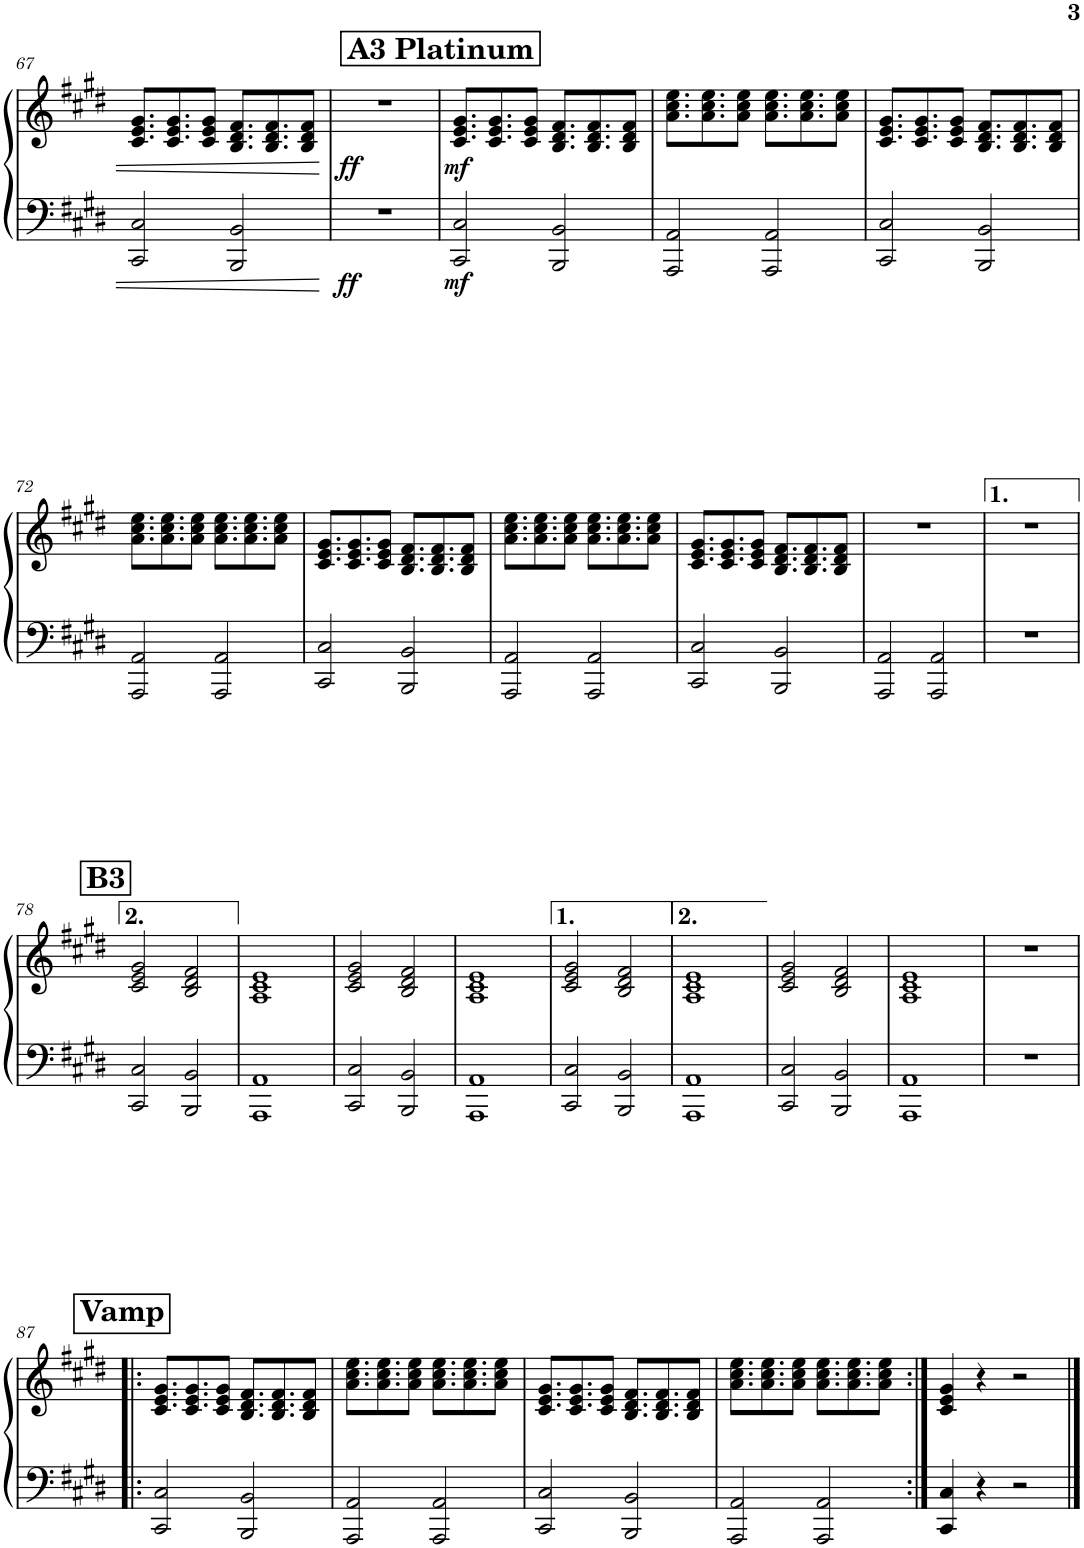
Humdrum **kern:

**kern	**kern	**dynam
*part1	*part1	*part1
*staff2	*staff1	*staff1/2
*I"Electric Piano	*	*
*I'El. Pno.	*	*
!!LO:PB:g=z
*clefF4	*clefG2	*
*k[f#c#g#d#]	*k[f#c#g#d#]	*
*M4/4	*M4/4	*
=67	=67	=67
2CC#/ 2C#/	8.c#/ 8.e/ 8.g#/L	.
.	8.c#/ 8.e/ 8.g#/	.
.	8c#/ 8e/ 8g#/J	.
2BBB/ 2BB/	8.B/ 8.d#/ 8.f#/L	.
.	8.B/ 8.d#/ 8.f#/	.
.	8B/ 8d#/ 8f#/J	.
=68	=68	=68
!	!	!LO:DY:b=2
!	!	!LO:DY:n=1:b
1r	1r	ff ff
!!LO:REH:place=s1:a:B:cj:fs=14:t=A3 Platinum
=69	=69	=69
!	!	!LO:DY:b=2
!	!	!LO:DY:n=1:b
2CC#/ 2C#/	8.c#/ 8.e/ 8.g#/L	mf mf
.	8.c#/ 8.e/ 8.g#/	.
.	8c#/ 8e/ 8g#/J	.
2BBB/ 2BB/	8.B/ 8.d#/ 8.f#/L	.
.	8.B/ 8.d#/ 8.f#/	.
.	8B/ 8d#/ 8f#/J	.
=70	=70	=70
2AAA/ 2AA/	8.a\ 8.cc#\ 8.ee\L	.
.	8.a\ 8.cc#\ 8.ee\	.
.	8a\ 8cc#\ 8ee\J	.
2AAA/ 2AA/	8.a\ 8.cc#\ 8.ee\L	.
.	8.a\ 8.cc#\ 8.ee\	.
.	8a\ 8cc#\ 8ee\J	.
=71	=71	=71
2CC#/ 2C#/	8.c#/ 8.e/ 8.g#/L	.
.	8.c#/ 8.e/ 8.g#/	.
.	8c#/ 8e/ 8g#/J	.
2BBB/ 2BB/	8.B/ 8.d#/ 8.f#/L	.
.	8.B/ 8.d#/ 8.f#/	.
.	8B/ 8d#/ 8f#/J	.
!!LO:LB:g=z
=72	=72	=72
2AAA/ 2AA/	8.a\ 8.cc#\ 8.ee\L	.
.	8.a\ 8.cc#\ 8.ee\	.
.	8a\ 8cc#\ 8ee\J	.
2AAA/ 2AA/	8.a\ 8.cc#\ 8.ee\L	.
.	8.a\ 8.cc#\ 8.ee\	.
.	8a\ 8cc#\ 8ee\J	.
=73	=73	=73
2CC#/ 2C#/	8.c#/ 8.e/ 8.g#/L	.
.	8.c#/ 8.e/ 8.g#/	.
.	8c#/ 8e/ 8g#/J	.
2BBB/ 2BB/	8.B/ 8.d#/ 8.f#/L	.
.	8.B/ 8.d#/ 8.f#/	.
.	8B/ 8d#/ 8f#/J	.
=74	=74	=74
2AAA/ 2AA/	8.a\ 8.cc#\ 8.ee\L	.
.	8.a\ 8.cc#\ 8.ee\	.
.	8a\ 8cc#\ 8ee\J	.
2AAA/ 2AA/	8.a\ 8.cc#\ 8.ee\L	.
.	8.a\ 8.cc#\ 8.ee\	.
.	8a\ 8cc#\ 8ee\J	.
=75	=75	=75
2CC#/ 2C#/	8.c#/ 8.e/ 8.g#/L	.
.	8.c#/ 8.e/ 8.g#/	.
.	8c#/ 8e/ 8g#/J	.
2BBB/ 2BB/	8.B/ 8.d#/ 8.f#/L	.
.	8.B/ 8.d#/ 8.f#/	.
.	8B/ 8d#/ 8f#/J	.
=76	=76	=76
2AAA/ 2AA/	1r	.
2AAA/ 2AA/	.	.
=77	=77	=77
1r	1r	.
!!LO:LB:g=z
!!LO:REH:place=s1:a:B:cj:fs=14:t=B3
=78	=78	=78
2CC#/ 2C#/	2c#/ 2e/ 2g#/	.
2BBB/ 2BB/	2B/ 2d#/ 2f#/	.
=79	=79	=79
1AAA 1AA	1A 1c# 1e	.
=80	=80	=80
2CC#/ 2C#/	2c#/ 2e/ 2g#/	.
2BBB/ 2BB/	2B/ 2d#/ 2f#/	.
=81	=81	=81
1AAA 1AA	1A 1c# 1e	.
=82	=82	=82
2CC#/ 2C#/	2c#/ 2e/ 2g#/	.
2BBB/ 2BB/	2B/ 2d#/ 2f#/	.
=83	=83	=83
1AAA 1AA	1A 1c# 1e	.
=84	=84	=84
2CC#/ 2C#/	2c#/ 2e/ 2g#/	.
2BBB/ 2BB/	2B/ 2d#/ 2f#/	.
=85	=85	=85
1AAA 1AA	1A 1c# 1e	.
=86	=86	=86
1r	1r	.
!!LO:LB:g=z
!!LO:REH:place=s1:a:B:cj:fs=14:t=Vamp
=87!|:	=87!|:	=87!|:
2CC#/ 2C#/	8.c#/ 8.e/ 8.g#/L	.
.	8.c#/ 8.e/ 8.g#/	.
.	8c#/ 8e/ 8g#/J	.
2BBB/ 2BB/	8.B/ 8.d#/ 8.f#/L	.
.	8.B/ 8.d#/ 8.f#/	.
.	8B/ 8d#/ 8f#/J	.
=88	=88	=88
2AAA/ 2AA/	8.a\ 8.cc#\ 8.ee\L	.
.	8.a\ 8.cc#\ 8.ee\	.
.	8a\ 8cc#\ 8ee\J	.
2AAA/ 2AA/	8.a\ 8.cc#\ 8.ee\L	.
.	8.a\ 8.cc#\ 8.ee\	.
.	8a\ 8cc#\ 8ee\J	.
=89	=89	=89
2CC#/ 2C#/	8.c#/ 8.e/ 8.g#/L	.
.	8.c#/ 8.e/ 8.g#/	.
.	8c#/ 8e/ 8g#/J	.
2BBB/ 2BB/	8.B/ 8.d#/ 8.f#/L	.
.	8.B/ 8.d#/ 8.f#/	.
.	8B/ 8d#/ 8f#/J	.
=90	=90	=90
2AAA/ 2AA/	8.a\ 8.cc#\ 8.ee\L	.
.	8.a\ 8.cc#\ 8.ee\	.
.	8a\ 8cc#\ 8ee\J	.
2AAA/ 2AA/	8.a\ 8.cc#\ 8.ee\L	.
.	8.a\ 8.cc#\ 8.ee\	.
.	8a\ 8cc#\ 8ee\J	.
=91:|!	=91:|!	=91:|!
4CC#/ 4C#/	4c#/ 4e/ 4g#/	.
4r	4r	.
2r	2r	.
==	==	==
*-	*-	*-
